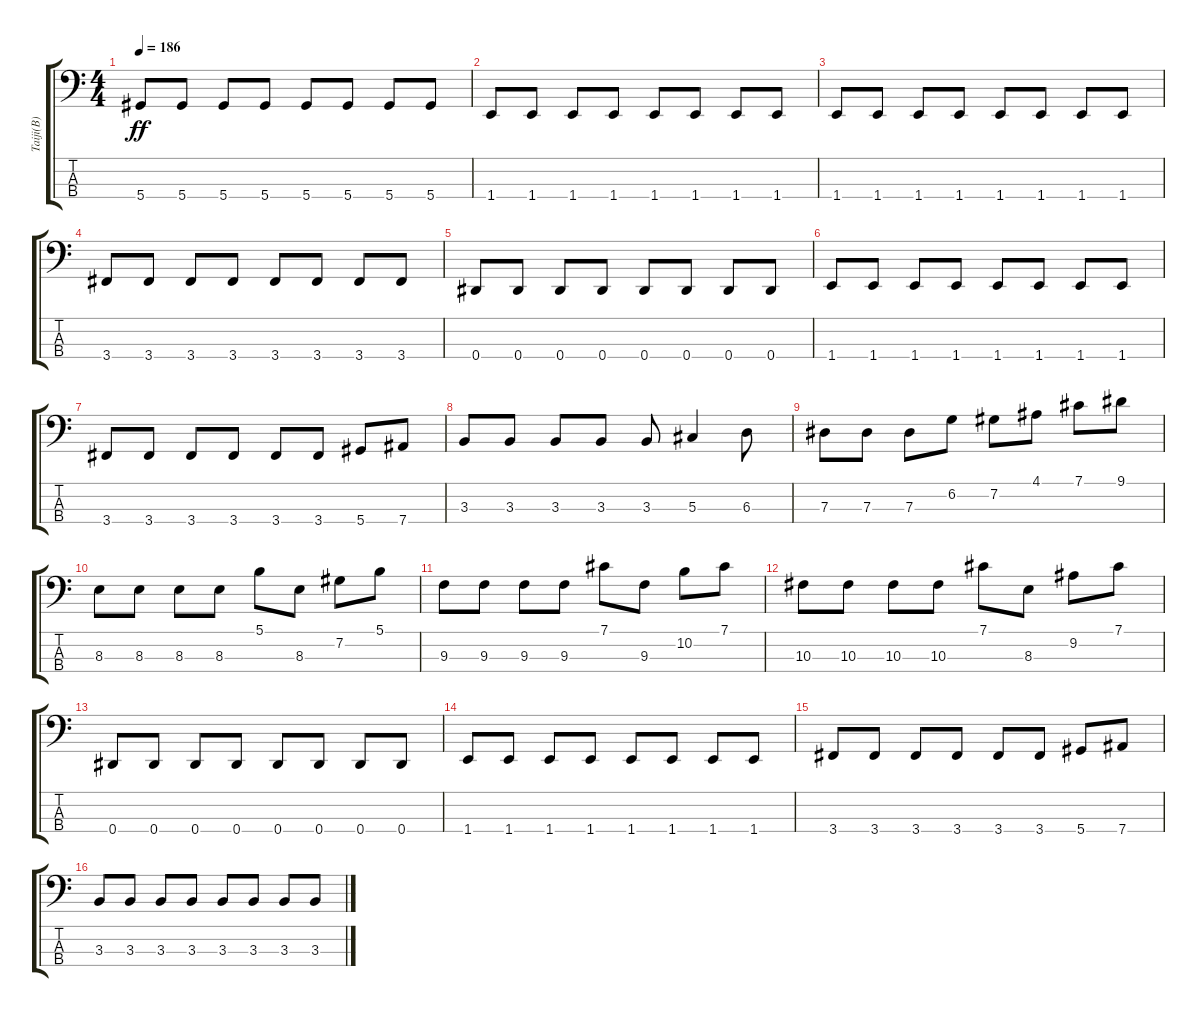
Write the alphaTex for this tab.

\track ("Taiji(B)" "Taiji(B)") {instrument electricbasspick}
\staff {score tabs}
\tuning (Gb2 Db2 Ab1 Eb1) {hide}
\ts (4 4)
\tempo 186
\clef f4
\ks c
5.4.8{dy ff} 5.4.8 5.4.8 5.4.8 5.4.8 5.4.8 5.4.8 5.4.8 |
1.4.8 1.4.8 1.4.8 1.4.8 1.4.8 1.4.8 1.4.8 1.4.8 |
1.4.8 1.4.8 1.4.8 1.4.8 1.4.8 1.4.8 1.4.8 1.4.8 |
3.4.8 3.4.8 3.4.8 3.4.8 3.4.8 3.4.8 3.4.8 3.4.8 |
0.4.8 0.4.8 0.4.8 0.4.8 0.4.8 0.4.8 0.4.8 0.4.8 |
1.4.8 1.4.8 1.4.8 1.4.8 1.4.8 1.4.8 1.4.8 1.4.8 |
3.4.8 3.4.8 3.4.8 3.4.8 3.4.8 3.4.8 5.4.8 7.4.8 |
3.3.8 3.3.8 3.3.8 3.3.8 3.3.8 5.3.4 6.3.8 |
7.3.8 7.3.8 7.3.8 6.2.8 7.2.8 4.1.8 7.1.8 9.1.8 |
8.3.8 8.3.8 8.3.8 8.3.8 5.1.8 8.3.8 7.2.8 5.1.8 |
9.3.8 9.3.8 9.3.8 9.3.8 7.1.8 9.3.8 10.2.8 7.1.8 |
10.3.8 10.3.8 10.3.8 10.3.8 7.1.8 8.3.8 9.2.8 7.1.8 |
0.4.8 0.4.8 0.4.8 0.4.8 0.4.8 0.4.8 0.4.8 0.4.8 |
1.4.8 1.4.8 1.4.8 1.4.8 1.4.8 1.4.8 1.4.8 1.4.8 |
3.4.8 3.4.8 3.4.8 3.4.8 3.4.8 3.4.8 5.4.8 7.4.8 |
3.3.8 3.3.8 3.3.8 3.3.8 3.3.8 3.3.8 3.3.8 3.3.8
